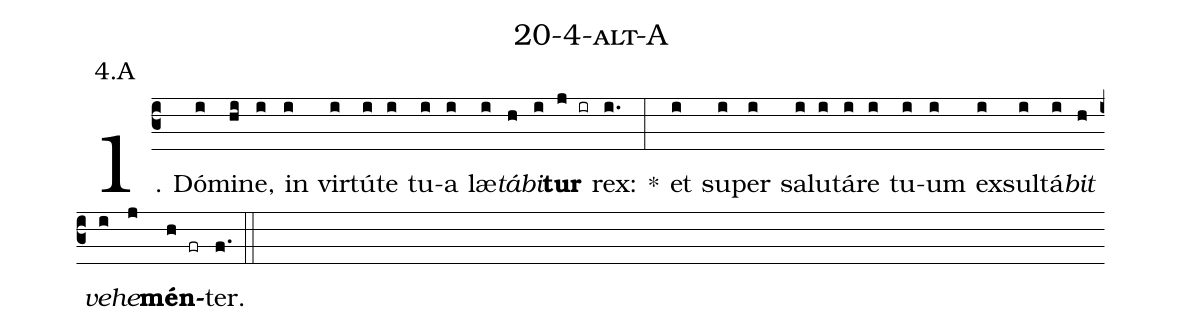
name: 20-4-alt-A;
annotation: 4.A;
%%
(c3)1. Dó(i)mi(hi)ne,(i) in(i) vir(i)tú(i)te(i) tu(i)a(i) læ(i)<i>tá</i>(h)<i>bi</i>(i)<b>tur</b>(j ir) rex:(i.) *(:) et(i) su(i)per(i) sa(i)lu(i)tá(i)re(i) tu(i)um(i) ex(i)sul(i)tá(i)<i>bit</i>(h) <i>ve</i>(i)<i>he</i>(j)<b>mén</b>(h fr)ter.(f.) (::)
